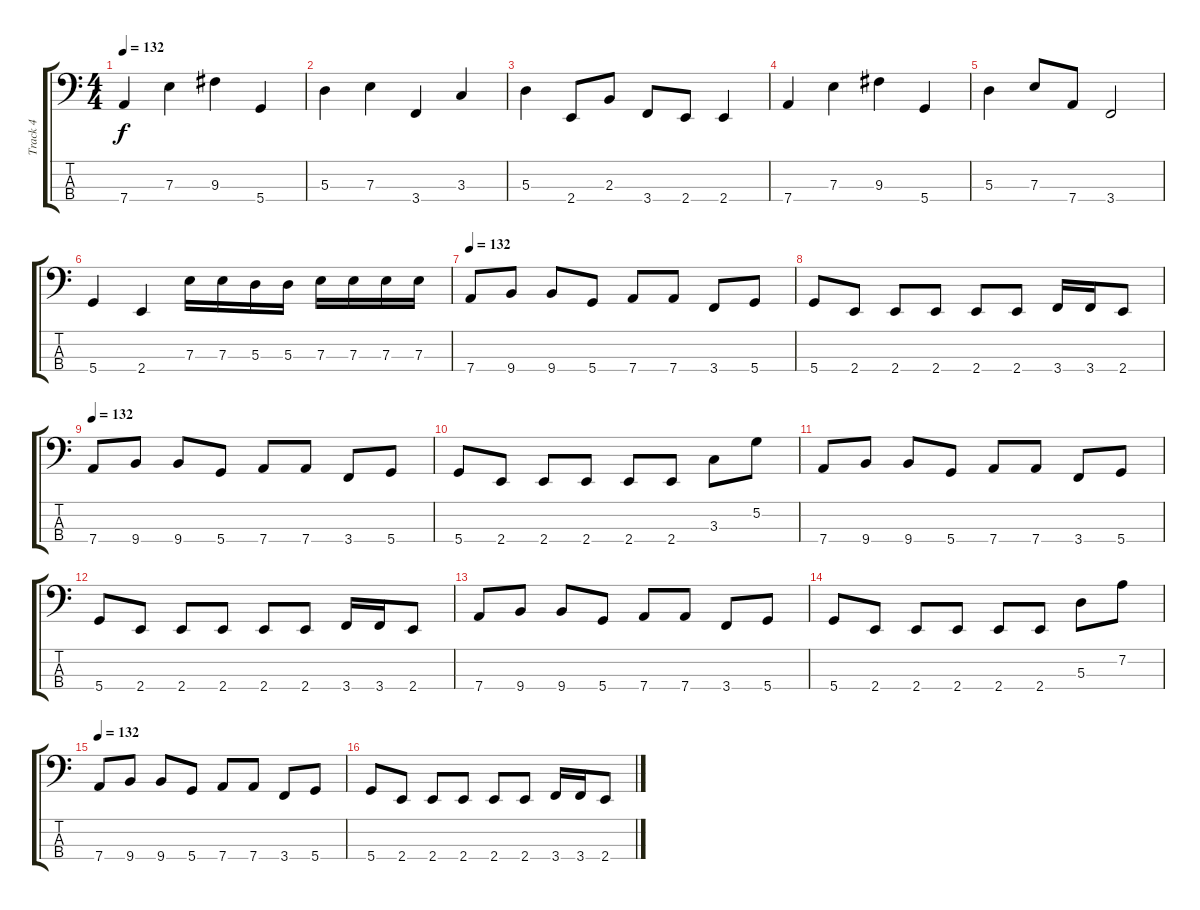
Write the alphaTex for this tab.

\track ("Track 4" "Track 4") {instrument electricbasspick}
\staff {score tabs}
\tuning (G2 D2 A1 D1) {hide}
\ts (4 4)
\tempo 132
\clef f4
\ks c
7.4.4{dy f} 7.3.4 9.3.4 5.4.4 |
5.3.4 7.3.4 3.4.4 3.3.4 |
5.3.4 2.4.8 2.3.8 3.4.8 2.4.8 2.4.4 |
7.4.4 7.3.4 9.3.4 5.4.4 |
5.3.4 7.3.8 7.4.8 3.4.2 |
5.4.4 2.4.4 7.3.16 7.3.16 5.3.16 5.3.16 7.3.16 7.3.16 7.3.16 7.3.16 |
\tempo 132
7.4.8 9.4.8 9.4.8 5.4.8 7.4.8 7.4.8 3.4.8 5.4.8 |
5.4.8 2.4.8 2.4.8 2.4.8 2.4.8 2.4.8 3.4.16 3.4.16 2.4.8 |
\tempo 132
7.4.8 9.4.8 9.4.8 5.4.8 7.4.8 7.4.8 3.4.8 5.4.8 |
5.4.8 2.4.8 2.4.8 2.4.8 2.4.8 2.4.8 3.3.8 5.2.8 |
7.4.8 9.4.8 9.4.8 5.4.8 7.4.8 7.4.8 3.4.8 5.4.8 |
5.4.8 2.4.8 2.4.8 2.4.8 2.4.8 2.4.8 3.4.16 3.4.16 2.4.8 |
7.4.8 9.4.8 9.4.8 5.4.8 7.4.8 7.4.8 3.4.8 5.4.8 |
5.4.8 2.4.8 2.4.8 2.4.8 2.4.8 2.4.8 5.3.8 7.2.8 |
\tempo 132
7.4.8 9.4.8 9.4.8 5.4.8 7.4.8 7.4.8 3.4.8 5.4.8 |
5.4.8 2.4.8 2.4.8 2.4.8 2.4.8 2.4.8 3.4.16 3.4.16 2.4.8
